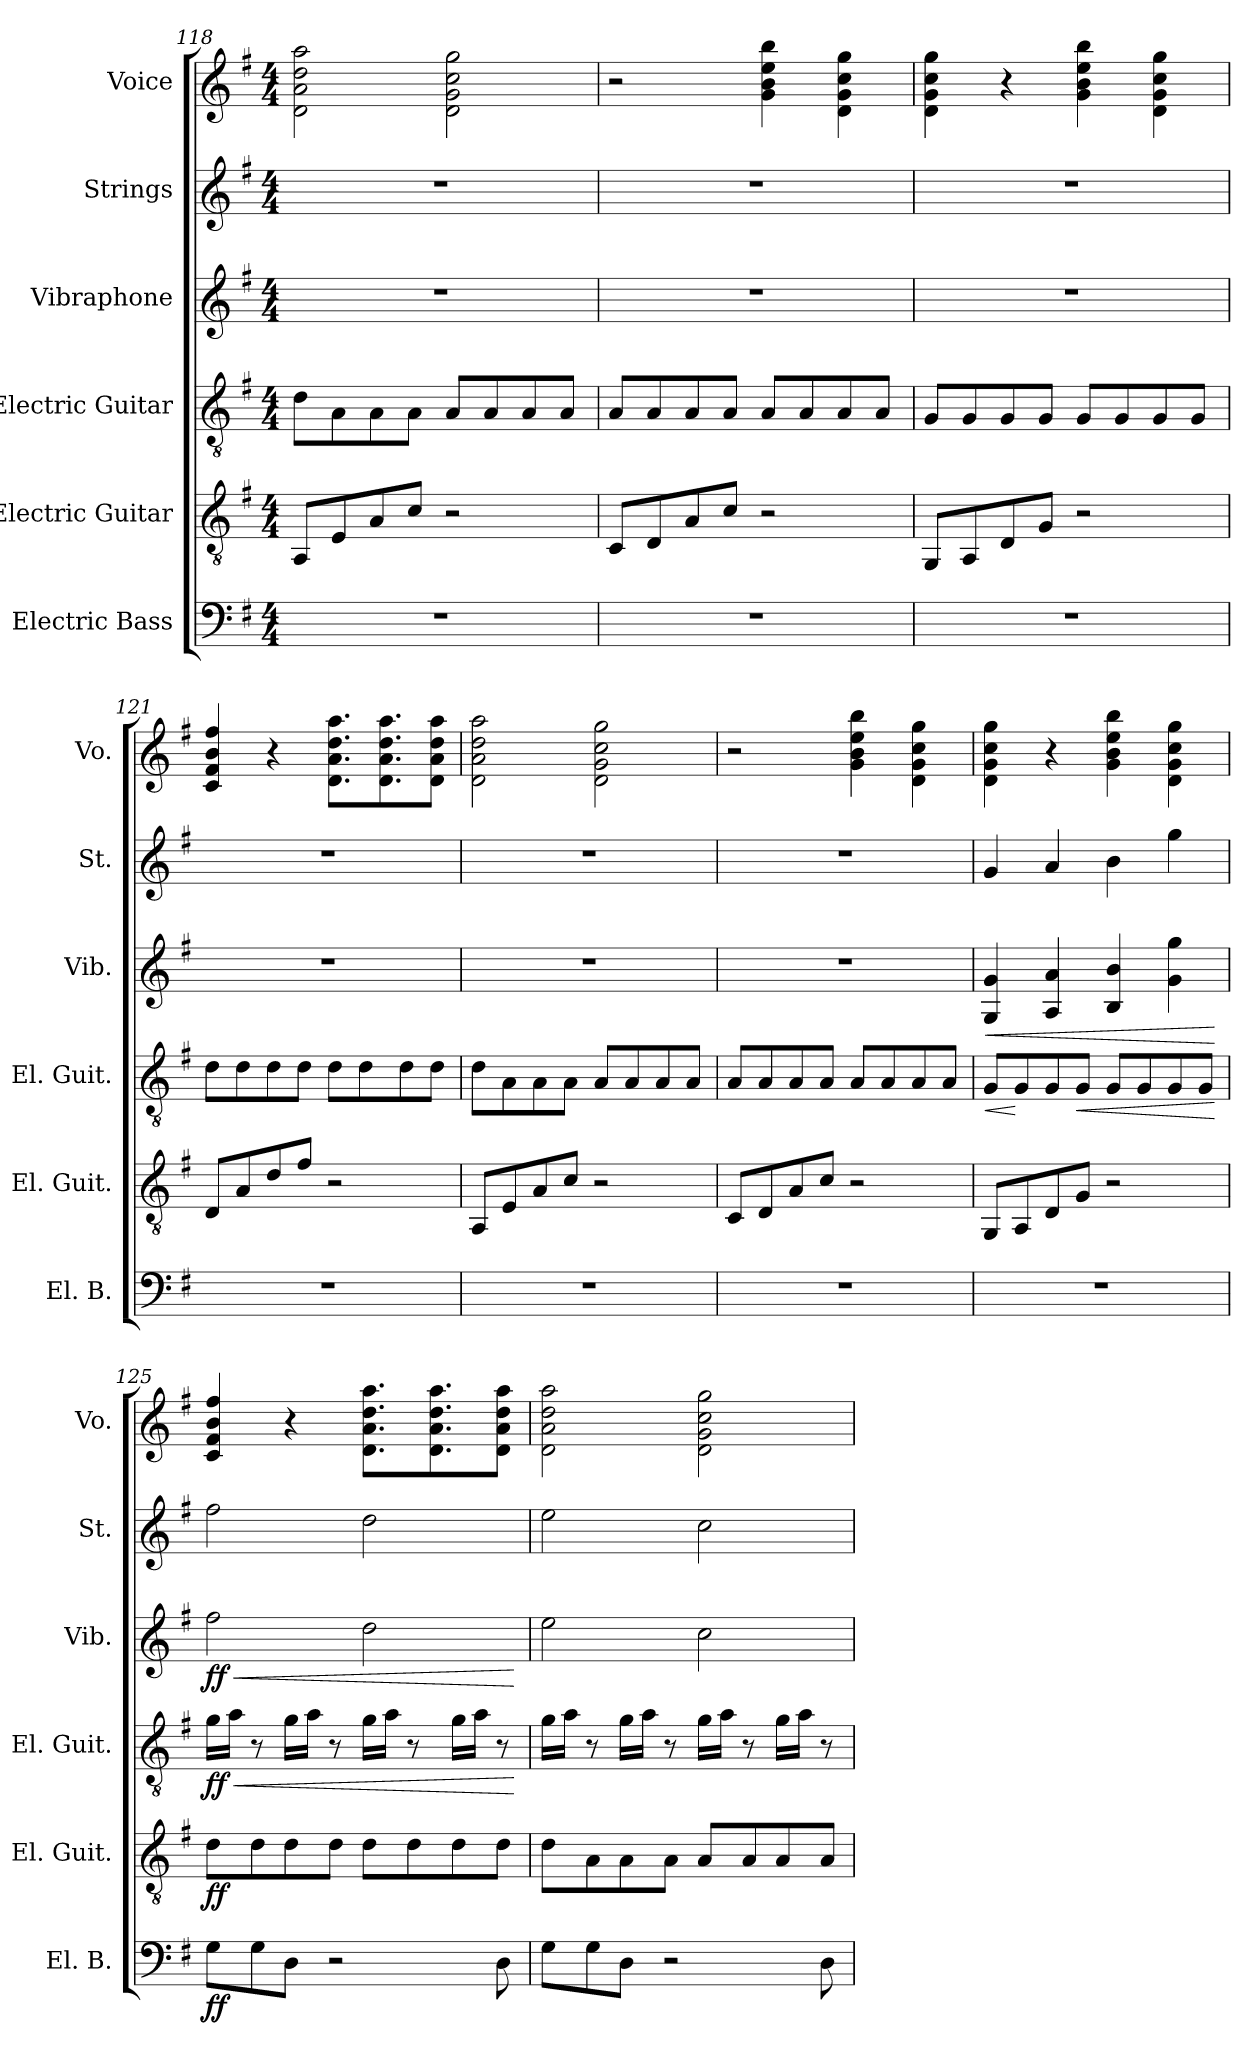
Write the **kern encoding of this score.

**kern	**dynam	**kern	**dynam	**kern	**dynam	**kern	**dynam	**kern	**kern
*part6	*part6	*part5	*part5	*part4	*part4	*part3	*part3	*part2	*part1
*staff6	*staff6	*staff5	*staff5	*staff4	*staff4	*staff3	*staff3	*staff2	*staff1
*I"Electric Bass	*	*I"Electric Guitar	*	*I"Electric Guitar	*	*I"Vibraphone	*	*I"Strings	*I"Voice
*I'El. B.	*	*I'El. Guit.	*	*I'El. Guit.	*	*I'Vib.	*	*I'St.	*I'Vo.
*clefF4	*	*clefGv2	*	*clefGv2	*	*clefG2	*	*clefG2	*clefG2
*k[f#]	*	*k[f#]	*	*k[f#]	*	*k[f#]	*	*k[f#]	*k[f#]
*M4/4	*	*M4/4	*	*M4/4	*	*M4/4	*	*M4/4	*M4/4
=118	=118	=118	=118	=118	=118	=118	=118	=118	=118
1r	.	8AA/L	.	8d\L	.	1r	.	1r	2d\ 2a\ 2dd\ 2aa\
.	.	8E/	.	8A\	.	.	.	.	.
.	.	8A/	.	8A\	.	.	.	.	.
.	.	8c/J	.	8A\J	.	.	.	.	.
.	.	2r	.	8A/L	.	.	.	.	2d\ 2g\ 2cc\ 2gg\
.	.	.	.	8A/	.	.	.	.	.
.	.	.	.	8A/	.	.	.	.	.
.	.	.	.	8A/J	.	.	.	.	.
=119	=119	=119	=119	=119	=119	=119	=119	=119	=119
1r	.	8C/L	.	8A/L	.	1r	.	1r	2r
.	.	8D/	.	8A/	.	.	.	.	.
.	.	8A/	.	8A/	.	.	.	.	.
.	.	8c/J	.	8A/J	.	.	.	.	.
.	.	2r	.	8A/L	.	.	.	.	4g\ 4b\ 4ee\ 4bb\
.	.	.	.	8A/	.	.	.	.	.
.	.	.	.	8A/	.	.	.	.	4d\ 4g\ 4cc\ 4gg\
.	.	.	.	8A/J	.	.	.	.	.
!!LO:LB:g=z
=120	=120	=120	=120	=120	=120	=120	=120	=120	=120
1r	.	8GG/L	.	8G/L	.	1r	.	1r	4d\ 4g\ 4cc\ 4gg\
.	.	8AA/	.	8G/	.	.	.	.	.
.	.	8D/	.	8G/	.	.	.	.	4r
.	.	8G/J	.	8G/J	.	.	.	.	.
.	.	2r	.	8G/L	.	.	.	.	4g\ 4b\ 4ee\ 4bb\
.	.	.	.	8G/	.	.	.	.	.
.	.	.	.	8G/	.	.	.	.	4d\ 4g\ 4cc\ 4gg\
.	.	.	.	8G/J	.	.	.	.	.
=121	=121	=121	=121	=121	=121	=121	=121	=121	=121
1r	.	8D/L	.	8d\L	.	1r	.	1r	4c/ 4f#/ 4b/ 4ff#/
.	.	8A/	.	8d\	.	.	.	.	.
.	.	8d/	.	8d\	.	.	.	.	4r
.	.	8f#/J	.	8d\J	.	.	.	.	.
.	.	2r	.	8d\L	.	.	.	.	8.d\ 8.a\ 8.dd\ 8.aa\L
.	.	.	.	8d\	.	.	.	.	.
.	.	.	.	.	.	.	.	.	8.d\ 8.a\ 8.dd\ 8.aa\
.	.	.	.	8d\	.	.	.	.	.
.	.	.	.	8d\J	.	.	.	.	8d\ 8a\ 8dd\ 8aa\J
=122	=122	=122	=122	=122	=122	=122	=122	=122	=122
1r	.	8AA/L	.	8d\L	.	1r	.	1r	2d\ 2a\ 2dd\ 2aa\
.	.	8E/	.	8A\	.	.	.	.	.
.	.	8A/	.	8A\	.	.	.	.	.
.	.	8c/J	.	8A\J	.	.	.	.	.
.	.	2r	.	8A/L	.	.	.	.	2d\ 2g\ 2cc\ 2gg\
.	.	.	.	8A/	.	.	.	.	.
.	.	.	.	8A/	.	.	.	.	.
.	.	.	.	8A/J	.	.	.	.	.
=123	=123	=123	=123	=123	=123	=123	=123	=123	=123
1r	.	8C/L	.	8A/L	.	1r	.	1r	2r
.	.	8D/	.	8A/	.	.	.	.	.
.	.	8A/	.	8A/	.	.	.	.	.
.	.	8c/J	.	8A/J	.	.	.	.	.
.	.	2r	.	8A/L	.	.	.	.	4g\ 4b\ 4ee\ 4bb\
.	.	.	.	8A/	.	.	.	.	.
.	.	.	.	8A/	.	.	.	.	4d\ 4g\ 4cc\ 4gg\
.	.	.	.	8A/J	.	.	.	.	.
!!LO:PB:g=z
=124	=124	=124	=124	=124	=124	=124	=124	=124	=124
!	!	!	!	!	!LO:HP:b	!	!LO:HP:b	!	!
1r	.	8GG/L	.	8G/L	<	4G/ 4g/	<	4g/	4d\ 4g\ 4cc\ 4gg\
.	.	8AA/	.	8G/	[	.	.	.	.
.	.	8D/	.	8G/	.	4A/ 4a/	.	4a/	4r
!	!	!	!	!	!LO:HP:b	!	!	!	!
.	.	8G/J	.	8G/J	<	.	.	.	.
.	.	2r	.	8G/L	.	4B/ 4b/	.	4b\	4g\ 4b\ 4ee\ 4bb\
.	.	.	.	8G/	.	.	.	.	.
.	.	.	.	8G/	.	4g\ 4gg\	.	4gg\	4d\ 4g\ 4cc\ 4gg\
.	.	.	.	8G/J	.	.	.	.	.
.	.	.	.	.	[	.	[	.	.
=125	=125	=125	=125	=125	=125	=125	=125	=125	=125
!	!LO:DY:b	!	!LO:DY:b	!	!LO:HP:b	!	!LO:HP:b	!	!
!	!	!	!	!	!LO:DY:n=1:b	!	!LO:DY:n=1:b	!	!
8G\L	ff	8d\L	ff	16g\LL	< ff	2ff#\	< ff	2ff#\	4c/ 4f#/ 4b/ 4ff#/
.	.	.	.	16a\JJ	.	.	.	.	.
8G\	.	8d\	.	8r	.	.	.	.	.
8D\J	.	8d\	.	16g\LL	.	.	.	.	4r
.	.	.	.	16a\JJ	.	.	.	.	.
2r	.	8d\J	.	8r	.	.	.	.	.
.	.	8d\L	.	16g\LL	.	2dd\	.	2dd\	8.d\ 8.a\ 8.dd\ 8.aa\L
.	.	.	.	16a\JJ	.	.	.	.	.
.	.	8d\	.	8r	.	.	.	.	.
.	.	.	.	.	.	.	.	.	8.d\ 8.a\ 8.dd\ 8.aa\
.	.	8d\	.	16g\LL	.	.	.	.	.
.	.	.	.	16a\JJ	.	.	.	.	.
8D\	.	8d\J	.	8r	.	.	.	.	8d\ 8a\ 8dd\ 8aa\J
.	.	.	.	.	[	.	[	.	.
=126	=126	=126	=126	=126	=126	=126	=126	=126	=126
8G\L	.	8d\L	.	16g\LL	.	2ee\	.	2ee\	2d\ 2a\ 2dd\ 2aa\
.	.	.	.	16a\JJ	.	.	.	.	.
8G\	.	8A\	.	8r	.	.	.	.	.
8D\J	.	8A\	.	16g\LL	.	.	.	.	.
.	.	.	.	16a\JJ	.	.	.	.	.
2r	.	8A\J	.	8r	.	.	.	.	.
.	.	8A/L	.	16g\LL	.	2cc\	.	2cc\	2d\ 2g\ 2cc\ 2gg\
.	.	.	.	16a\JJ	.	.	.	.	.
.	.	8A/	.	8r	.	.	.	.	.
.	.	8A/	.	16g\LL	.	.	.	.	.
.	.	.	.	16a\JJ	.	.	.	.	.
8D\	.	8A/J	.	8r	.	.	.	.	.
=	=	=	=	=	=	=	=	=	=
*-	*-	*-	*-	*-	*-	*-	*-	*-	*-
